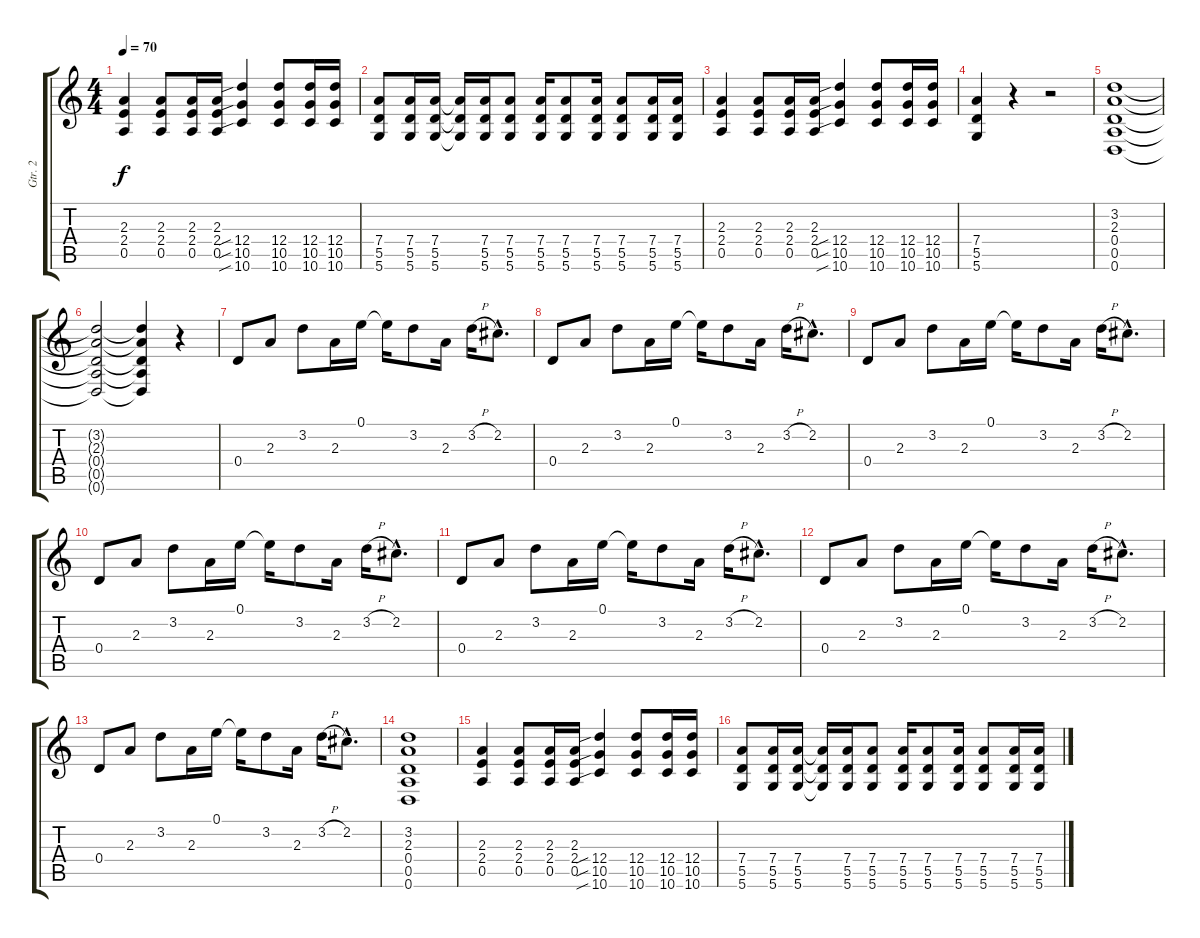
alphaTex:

\track ("Gtr. 2" "Gtr. 2") {instrument electricguitarclean}
\staff {score tabs}
\tuning (E4 B3 G3 D3 A2 D2) {hide}
\ts (4 4)
\tempo 70
\clef g2
\ks c
(2.3 2.4 0.5).4{dy f} (2.3 2.4 0.5).8 (2.3 2.4 0.5).16 (2.3 2.4 0.5).16 (12.4{sib} 10.5{sib} 10.6{sib}).4 (12.4 10.5 10.6).8 (12.4 10.5 10.6).16 (12.4 10.5 10.6).16 |
(7.4 5.5 5.6).8 (7.4 5.5 5.6).16 (7.4 5.5 5.6).16 (7.4{t} 5.5{t} 5.6{t}).16 (7.4 5.5 5.6).16 (7.4 5.5 5.6).8 (7.4 5.5 5.6).16 (7.4 5.5 5.6).8 (7.4 5.5 5.6).16 (7.4 5.5 5.6).8 (7.4 5.5 5.6).16 (7.4 5.5 5.6).16 |
(2.3 2.4 0.5).4 (2.3 2.4 0.5).8 (2.3 2.4 0.5).16 (2.3 2.4 0.5).16 (12.4{sib} 10.5{sib} 10.6{sib}).4 (12.4 10.5 10.6).8 (12.4 10.5 10.6).16 (12.4 10.5 10.6).16 |
(7.4 5.5 5.6).4 r.4 r.2 |
(3.2 2.3 0.4 0.5 0.6).1 |
(3.2{t} 2.3{t} 0.4{t} 0.5{t} 0.6{t}).2 (3.2{t} 2.3{t} 0.4{t} 0.5{t} 0.6{t}).4 r.4 |
0.4.8{instrument electricguitarclean} 2.3.8 3.2.8 2.3.16 0.1.16 0.1{t}.16 3.2.8 2.3.16 3.2{h}.16 2.2{hac}.8{d} |
0.4.8 2.3.8 3.2.8 2.3.16 0.1.16 0.1{t}.16 3.2.8 2.3.16 3.2{h}.16 2.2{hac}.8{d} |
0.4.8 2.3.8 3.2.8 2.3.16 0.1.16 0.1{t}.16 3.2.8 2.3.16 3.2{h}.16 2.2{hac}.8{d} |
0.4.8 2.3.8 3.2.8 2.3.16 0.1.16 0.1{t}.16 3.2.8 2.3.16 3.2{h}.16 2.2{hac}.8{d} |
0.4.8 2.3.8 3.2.8 2.3.16 0.1.16 0.1{t}.16 3.2.8 2.3.16 3.2{h}.16 2.2{hac}.8{d} |
0.4.8 2.3.8 3.2.8 2.3.16 0.1.16 0.1{t}.16 3.2.8 2.3.16 3.2{h}.16 2.2{hac}.8{d} |
0.4.8 2.3.8 3.2.8 2.3.16 0.1.16 0.1{t}.16 3.2.8 2.3.16 3.2{h}.16 2.2{hac}.8{d} |
(3.2 2.3 0.4 0.5 0.6).1 |
(2.3 2.4 0.5).4{instrument distortionguitar} (2.3 2.4 0.5).8 (2.3 2.4 0.5).16 (2.3 2.4 0.5).16 (12.4{sib} 10.5{sib} 10.6{sib}).4 (12.4 10.5 10.6).8 (12.4 10.5 10.6).16 (12.4 10.5 10.6).16 |
(7.4 5.5 5.6).8 (7.4 5.5 5.6).16 (7.4 5.5 5.6).16 (7.4{t} 5.5{t} 5.6{t}).16 (7.4 5.5 5.6).16 (7.4 5.5 5.6).8 (7.4 5.5 5.6).16 (7.4 5.5 5.6).8 (7.4 5.5 5.6).16 (7.4 5.5 5.6).8 (7.4 5.5 5.6).16 (7.4 5.5 5.6).16
